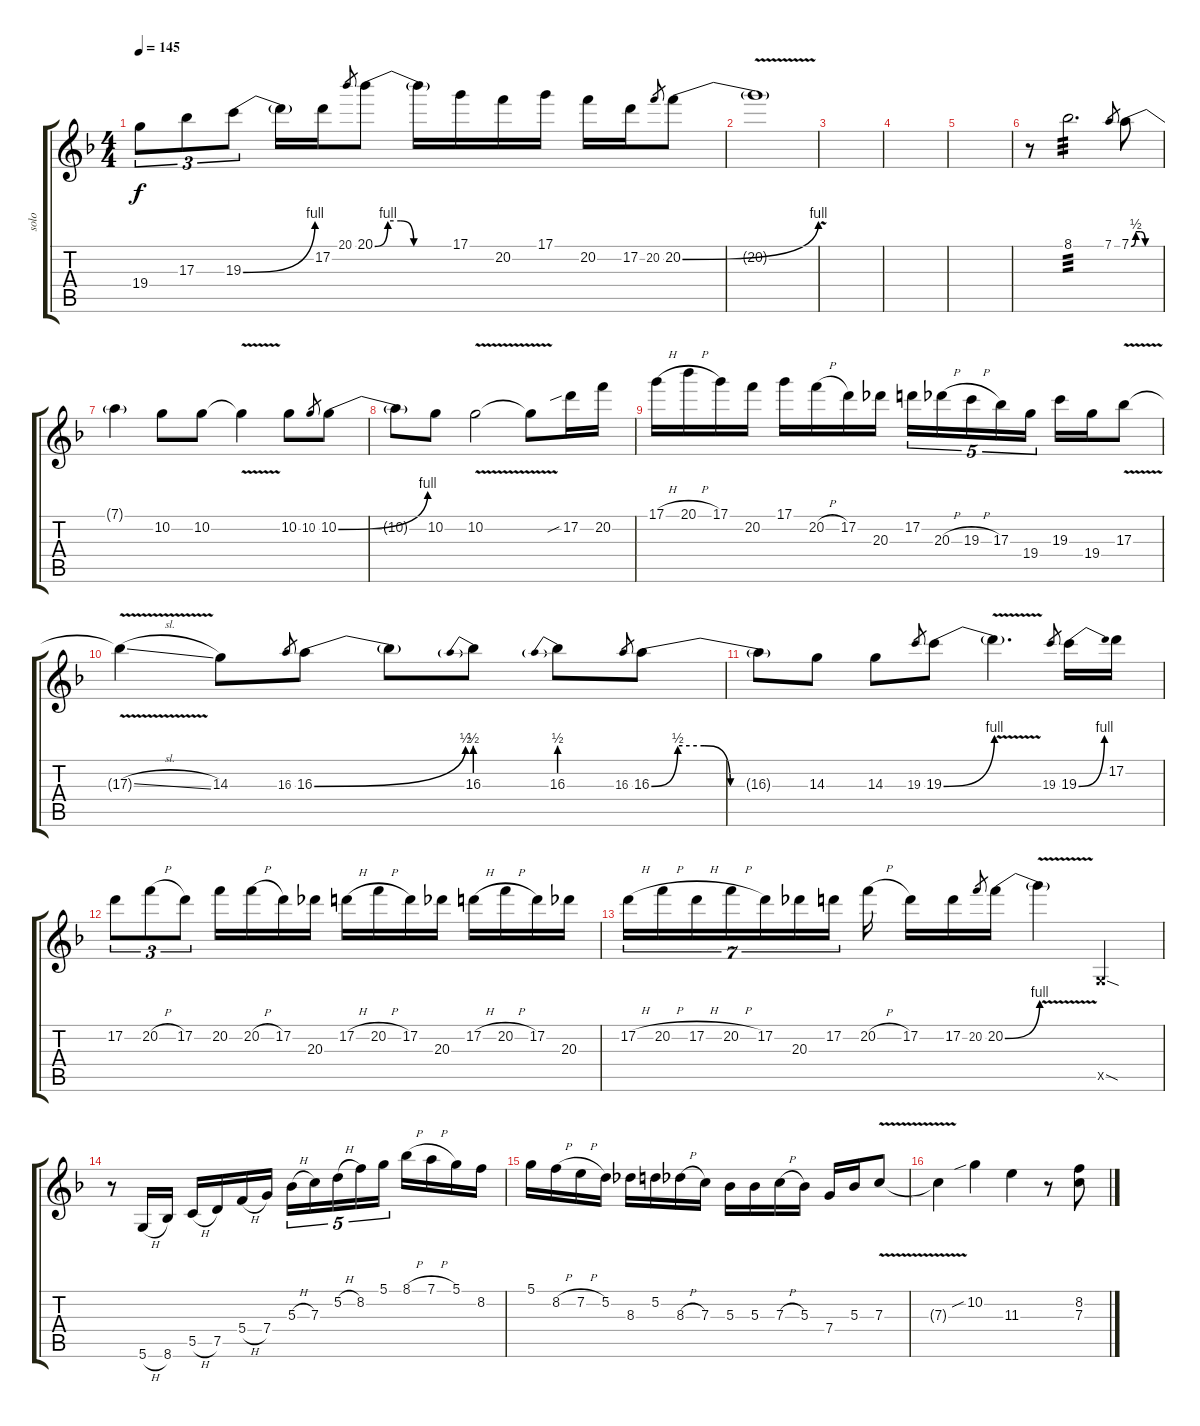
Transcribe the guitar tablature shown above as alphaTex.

\track ("solo" "solo") {instrument distortionguitar}
\staff {score tabs}
\tuning (D4 A3 F3 C3 G2 D2) {hide}
\ts (4 4)
\tempo 145
\clef g2
\ks f
19.4.8{tu (3 2) dy f} 17.3.8{tu (3 2)} 19.3{be (bend 0 0 60 4)}.8{tu (3 2)} 19.3{t}.16 17.2.16 20.1.8{gr} 20.1{be (custom 0 0 10 4 20 4 30 0 60 0)}.8 20.1{t}.16 17.1.16 20.2.16 17.1.16 20.2.16 17.2.16 20.2.8{gr} 20.2{be (bend 0 0 60 4)}.8 |
20.2{v t}.1 |
|
|
|
r.8 8.1.2{d tp 3} 7.1.8{gr} 7.1{be (custom 0 0 10 2 20 2 30 0 60 0)}.8 |
7.1{t}.4 10.2.8 10.2.8 10.2{v t}.4 10.2.8 10.2.8{gr} 10.2{be (bend 0 0 60 4)}.8 |
10.2{t}.8 10.2.8 10.2{v}.2 10.2{t}.8 17.2{sib}.16 20.2.16 |
17.1{h}.16 20.1{h}.16 17.1.16 20.2.16 17.1.16 20.2{h}.16 17.2.16 20.3.16 17.2.16{tu (5 4)} 20.3{h}.16{tu (5 4)} 19.3{h}.16{tu (5 4)} 17.3.16{tu (5 4)} 19.4.16{tu (5 4)} 19.3.16 19.4.16 17.3{v}.8 |
17.3{sl t}.4 14.3.8 16.3.8{gr} 16.3{be (bend 0 0 60 2)}.8 16.3{t}.8 16.3{be (prebend 0 2 60 2)}.8 16.3{be (prebend 0 2 60 2)}.8 16.3.8{gr} 16.3{be (custom 0 0 10 2 20 2 30 0 60 0)}.8 |
16.3{t}.8 14.3.8 14.3.8 19.3.8{gr} 19.3{be (bend 0 0 60 4)}.8 19.3{v t}.4{d} 19.3.8{gr} 19.3{be (bend 0 0 60 4)}.16 17.2.16 |
17.2.8{tu (3 2)} 20.2{h}.8{tu (3 2)} 17.2.8{tu (3 2)} 20.2.16 20.2{h}.16 17.2.16 20.3.16 17.2{h}.16 20.2{h}.16 17.2.16 20.3.16 17.2{h}.16 20.2{h}.16 17.2.16 20.3.16 |
17.2{h}.16{tu (7 4)} 20.2{h}.16{tu (7 4)} 17.2{h}.16{tu (7 4)} 20.2{h}.16{tu (7 4)} 17.2.16{tu (7 4)} 20.3.16{tu (7 4)} 17.2.16{tu (7 4)} 20.2{h}.16 17.2.16 17.2.16 20.2.8{gr} 20.2{be (bend 0 0 60 4)}.16 20.2{v t}.4 0.5{sod x}.4 |
r.8 5.6{h}.16 8.6.16 5.5{h}.16 7.5.16 5.4{h}.16 7.4.16 5.3{h}.16{tu (5 4)} 7.3.16{tu (5 4)} 5.2{h}.16{tu (5 4)} 8.2.16{tu (5 4)} 5.1.16{tu (5 4)} 8.1{h}.16 7.1{h}.16 5.1.16 8.2.16 |
5.1.16 8.2{h}.16 7.2{h}.16 5.2.16 8.3.16 5.2.16 8.3{h}.16 7.3.16 5.3.16 5.3.16 7.3{h}.16 5.3.16 7.4.16 5.3.16 7.3{v}.8 |
7.3{t}.4 10.2{sib}.4 11.3.4 r.8 (8.2 7.3).8
